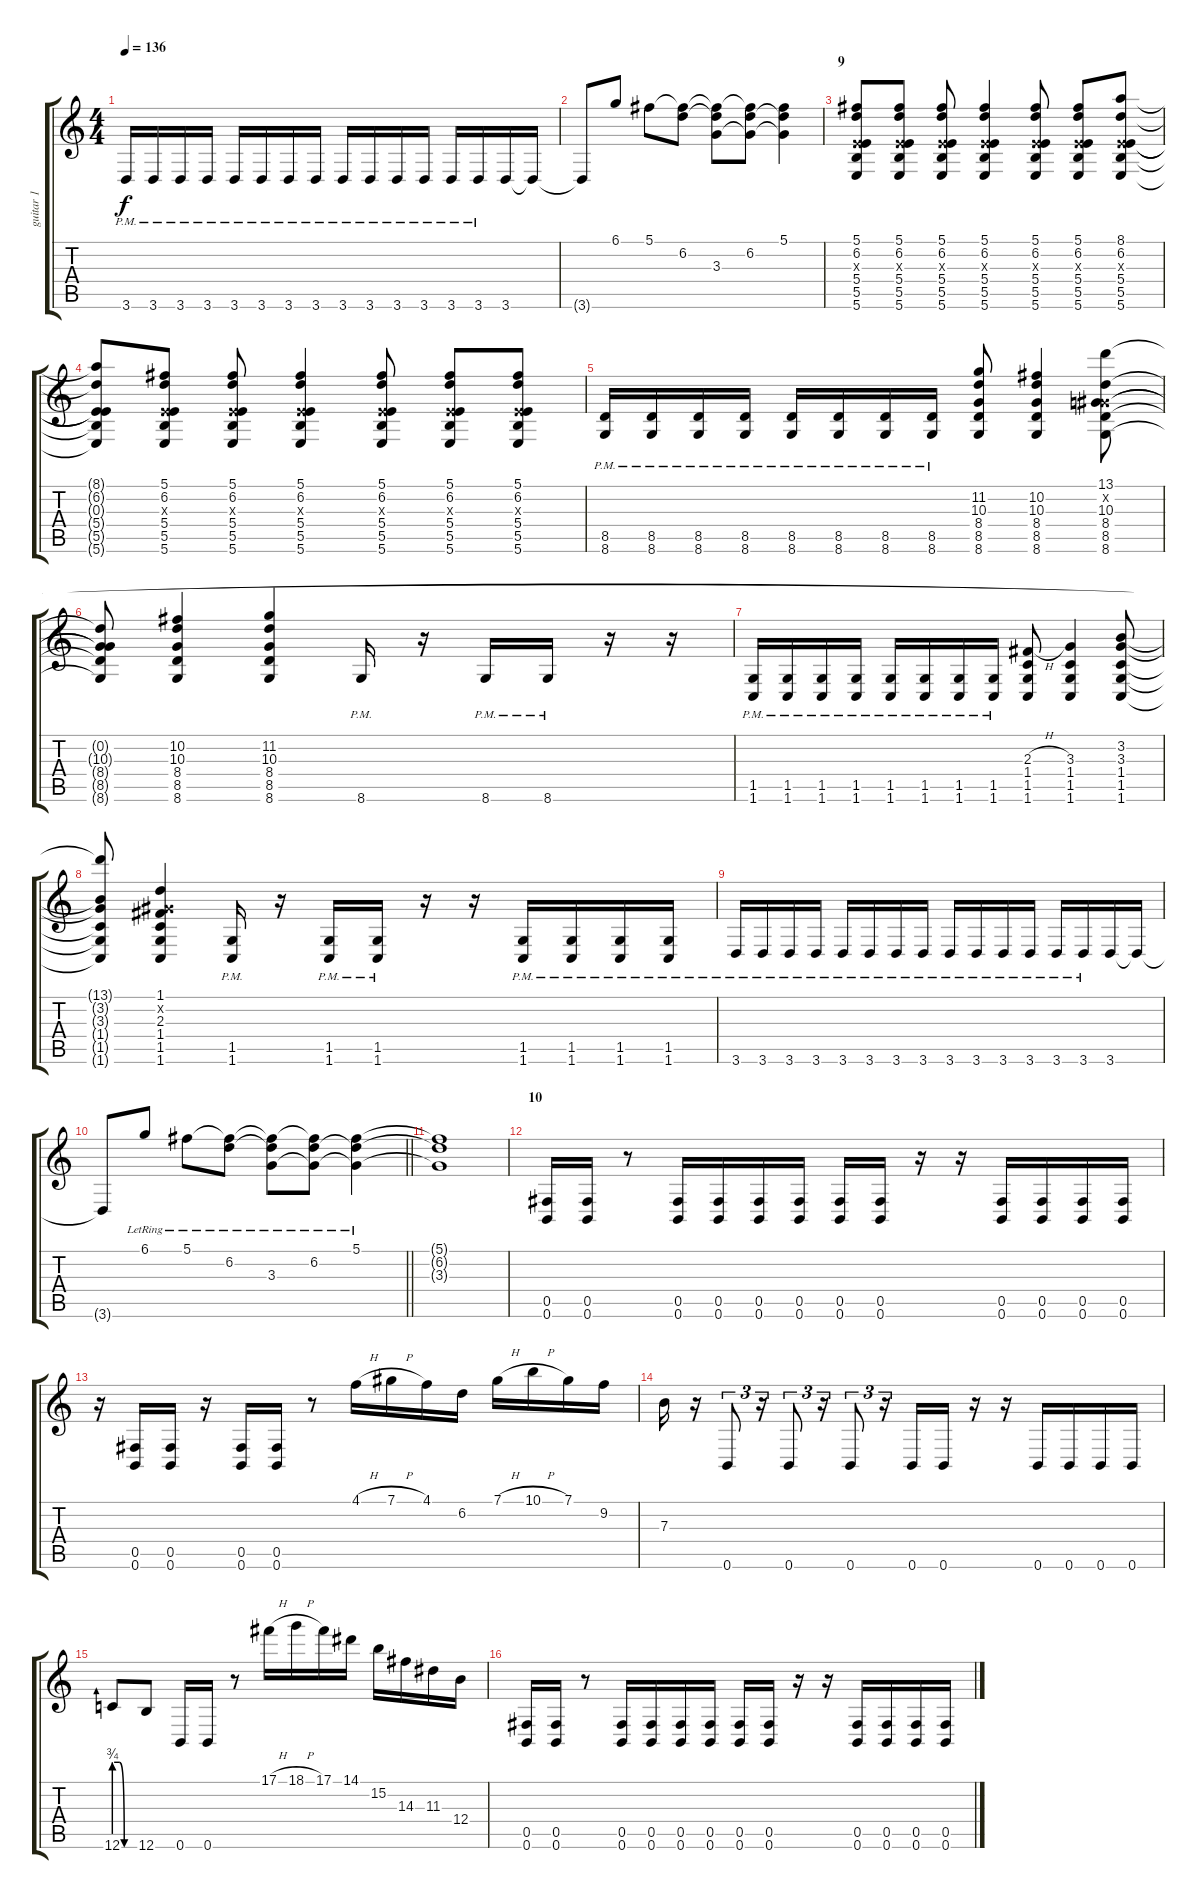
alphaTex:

\track ("guitar 1" "guitar 1") {instrument distortionguitar}
\staff {score tabs}
\tuning (Db4 Ab3 E3 B2 Gb2 B1) {hide}
\ts (4 4)
\tempo 136
\clef g2
\ks c
3.6{pm}.16{dy f} 3.6{pm}.16 3.6{pm}.16 3.6{pm}.16 3.6{pm}.16 3.6{pm}.16 3.6{pm}.16 3.6{pm}.16 3.6{pm}.16 3.6{pm}.16 3.6{pm}.16 3.6{pm}.16 3.6{pm}.16 3.6{pm}.16 3.6.16 3.6{t}.16 |
3.6{t}.8 6.1.8 5.1.8 (5.1{t} 6.2).8 (5.1{t} 6.2{t} 3.3).8 (5.1{t} 6.2 3.3{t}).8 (5.1 6.2{t} 3.3{t}).4 |
\section ("" "9")
(5.1 6.2 0.3{x} 5.4 5.5 5.6).8 (5.1 6.2 0.3{x} 5.4 5.5 5.6).8 (5.1 6.2 0.3{x} 5.4 5.5 5.6).8 (5.1 6.2 0.3{x} 5.4 5.5 5.6).4 (5.1 6.2 0.3{x} 5.4 5.5 5.6).8 (5.1 6.2 0.3{x} 5.4 5.5 5.6).8 (8.1 6.2 0.3{x} 5.4 5.5 5.6).8 |
(8.1{t} 6.2{t} 0.3{t} 5.4{t} 5.5{t} 5.6{t}).8 (5.1 6.2 0.3{x} 5.4 5.5 5.6).8 (5.1 6.2 0.3{x} 5.4 5.5 5.6).8 (5.1 6.2 0.3{x} 5.4 5.5 5.6).4 (5.1 6.2 0.3{x} 5.4 5.5 5.6).8 (5.1 6.2 0.3{x} 5.4 5.5 5.6).8 (5.1 6.2 0.3{x} 5.4 5.5 5.6).8 |
(8.5{pm} 8.6{pm}).16 (8.5{pm} 8.6{pm}).16 (8.5{pm} 8.6{pm}).16 (8.5{pm} 8.6{pm}).16 (8.5{pm} 8.6{pm}).16 (8.5{pm} 8.6{pm}).16 (8.5{pm} 8.6{pm}).16 (8.5{pm} 8.6{pm}).16 (11.2 10.3 8.4 8.5 8.6).8 (10.2 10.3 8.4 8.5 8.6).4 (13.1 0.2{x} 10.3 8.4 8.5 8.6).8 |
(0.2{t} 10.3{t} 8.4{t} 8.5{t} 8.6{t}).8 (10.2 10.3 8.4 8.5 8.6).4 (11.2 10.3 8.4 8.5 8.6).4 8.6{pm}.16 r.16 8.6{pm}.16 8.6{pm}.16 r.16 r.16 |
(1.5{pm} 1.6{pm}).16 (1.5{pm} 1.6{pm}).16 (1.5{pm} 1.6{pm}).16 (1.5{pm} 1.6{pm}).16 (1.5{pm} 1.6{pm}).16 (1.5{pm} 1.6{pm}).16 (1.5{pm} 1.6{pm}).16 (1.5{pm} 1.6{pm}).16 (2.3{h} 1.4 1.5 1.6).8 (3.3 1.4 1.5 1.6).4 (3.2 3.3 1.4 1.5 1.6).8 |
(13.1{t} 3.2{t} 3.3{t} 1.4{t} 1.5{t} 1.6{t}).8 (1.1 0.2{x} 2.3 1.4 1.5 1.6).4 (1.5{pm} 1.6{pm}).16 r.16 (1.5{pm} 1.6{pm}).16 (1.5{pm} 1.6{pm}).16 r.16 r.16 (1.5{pm} 1.6).16 (1.5{pm} 1.6).16 (1.5{pm} 1.6).16 (1.5{pm} 1.6{pm}).16 |
3.6{pm}.16 3.6{pm}.16 3.6{pm}.16 3.6{pm}.16 3.6{pm}.16 3.6{pm}.16 3.6{pm}.16 3.6{pm}.16 3.6{pm}.16 3.6{pm}.16 3.6{pm}.16 3.6{pm}.16 3.6{pm}.16 3.6{pm}.16 3.6.16 3.6{t}.16 |
\barLineRight lightlight
3.6{t}.8 6.1{lr}.8 5.1{lr}.8 (5.1{t} 6.2{lr}).8 (5.1{t} 6.2{t} 3.3{lr}).8 (5.1{t} 6.2{lr} 3.3{t}).8 (5.1{lr} 6.2{t} 3.3{t}).4 |
(5.1{t} 6.2{t} 3.3{t}).1 |
\section ("" "10")
(0.5 0.6).16 (0.5 0.6).16 r.8 (0.5 0.6).16 (0.5 0.6).16 (0.5 0.6).16 (0.5 0.6).16 (0.5 0.6).16 (0.5 0.6).16 r.16 r.16 (0.5 0.6).16 (0.5 0.6).16 (0.5 0.6).16 (0.5 0.6).16 |
r.16 (0.5 0.6).16 (0.5 0.6).16 r.16 (0.5 0.6).16 (0.5 0.6).16 r.8 4.1{h}.16 7.1{h}.16 4.1.16 6.2.16 7.1{h}.16 10.1{h}.16 7.1.16 9.2.16 |
7.3.16 r.16 0.6.8{tu (3 2)} r.16{tu (3 2)} 0.6.8{tu (3 2)} r.16{tu (3 2)} 0.6.8{tu (3 2)} r.16{tu (3 2)} 0.6.16 0.6.16 r.16 r.16 0.6.16 0.6.16 0.6.16 0.6.16 |
12.6{be (custom 0 3 15 3 30 0 60 0)}.8 12.6.8 0.6.16 0.6.16 r.8 17.1{h}.16 18.1{h}.16 17.1.16 14.1.16 15.2.16 14.3.16 11.3.16 12.4.16 |
(0.5 0.6).16 (0.5 0.6).16 r.8 (0.5 0.6).16 (0.5 0.6).16 (0.5 0.6).16 (0.5 0.6).16 (0.5 0.6).16 (0.5 0.6).16 r.16 r.16 (0.5 0.6).16 (0.5 0.6).16 (0.5 0.6).16 (0.5 0.6).16
